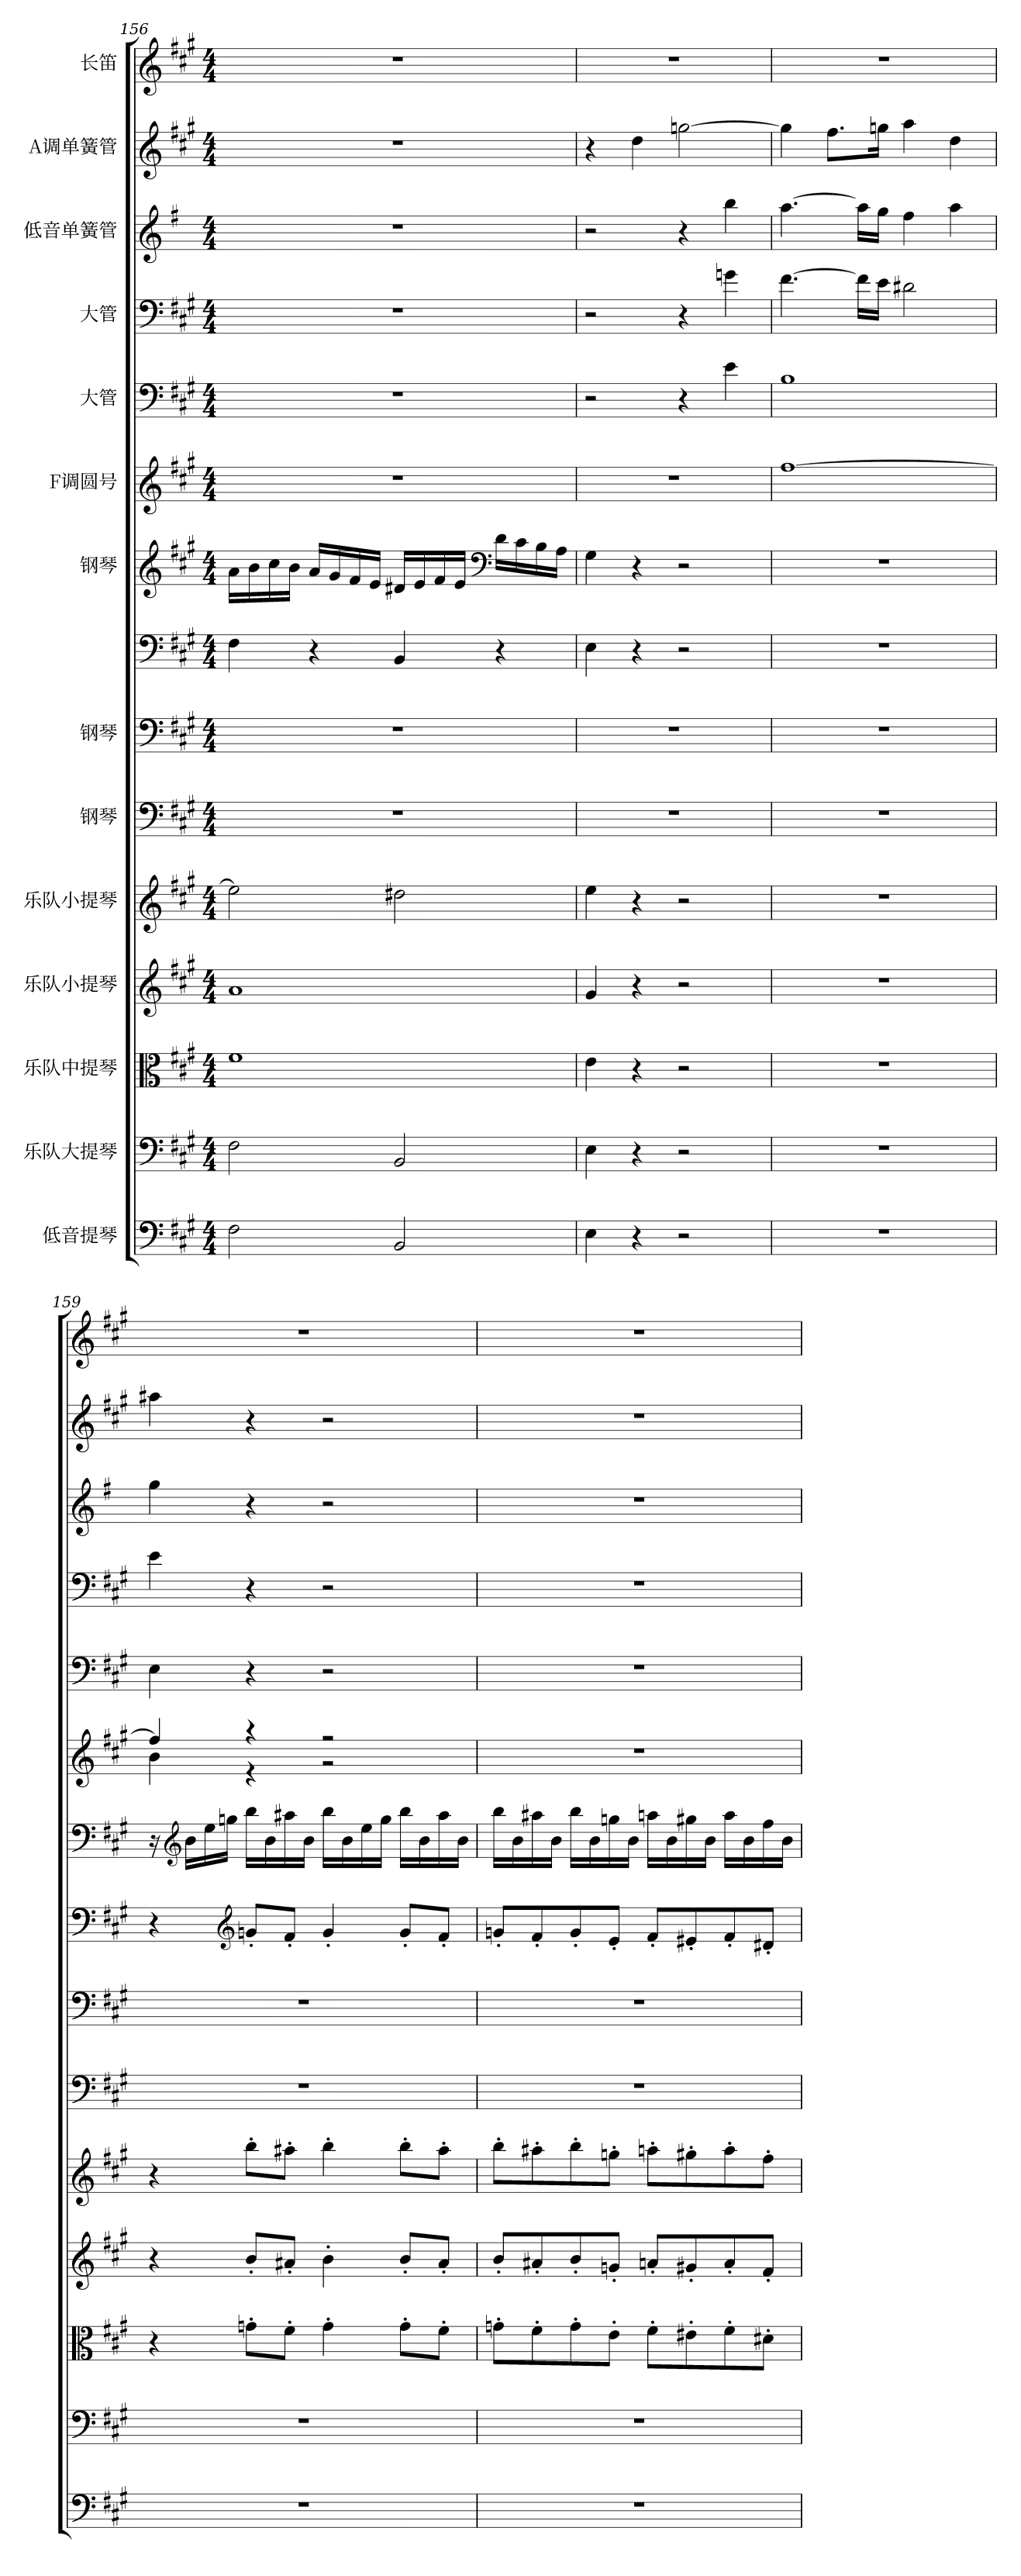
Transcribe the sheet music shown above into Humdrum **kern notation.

**kern	**kern	**kern	**kern	**kern	**kern	**kern	**kern	**kern	**kern	**kern	**kern	**kern	**kern	**kern
*part14	*part13	*part12	*part11	*part10	*part9	*part8	*part8	*part7	*part6	*part5	*part4	*part3	*part2	*part1
*staff15	*staff14	*staff13	*staff12	*staff11	*staff10	*staff9	*staff8	*staff7	*staff6	*staff5	*staff4	*staff3	*staff2	*staff1
*I"低音提琴	*I"乐队大提琴	*I"乐队中提琴	*I"乐队小提琴	*I"乐队小提琴	*I"钢琴	*I"钢琴	*	*I"钢琴	*I"F调圆号	*I"大管	*I"大管	*I"低音单簧管	*I"A调单簧管	*I"长笛
!!LO:PB:g=z
*clefF4	*clefF4	*clefC3	*clefG2	*clefG2	*clefF4	*clefF4	*clefF4	*clefG2	*clefG2	*clefF4	*clefF4	*clefG2	*clefG2	*clefG2
*ITrd7c12	*	*	*	*	*	*	*	*	*ITrd4c7	*	*	*ITrd8c14	*ITrd2c3	*
*k[f#c#g#]	*k[f#c#g#]	*k[f#c#g#]	*k[f#c#g#]	*k[f#c#g#]	*k[f#c#g#]	*k[f#c#g#]	*k[f#c#g#]	*k[f#c#g#]	*k[f#c#]	*k[f#c#g#]	*k[f#c#g#]	*k[f#]	*k[f#c#g#d#a#e#]	*k[f#c#g#]
*M4/4	*M4/4	*M4/4	*M4/4	*M4/4	*M4/4	*M4/4	*M4/4	*M4/4	*M4/4	*M4/4	*M4/4	*M4/4	*M4/4	*M4/4
=156	=156	=156	=156	=156	=156	=156	=156	=156	=156	=156	=156	=156	=156	=156
2FF#\	2F#\	1f#	1a	2ee\]	1r	1r	4F#\	16a\LL	1r	1r	1r	1r	1r	1r
.	.	.	.	.	.	.	.	16b\	.	.	.	.	.	.
.	.	.	.	.	.	.	.	16cc#\	.	.	.	.	.	.
.	.	.	.	.	.	.	.	16b\JJ	.	.	.	.	.	.
.	.	.	.	.	.	.	4r	16a/LL	.	.	.	.	.	.
.	.	.	.	.	.	.	.	16g#/	.	.	.	.	.	.
.	.	.	.	.	.	.	.	16f#/	.	.	.	.	.	.
.	.	.	.	.	.	.	.	16e/JJ	.	.	.	.	.	.
2BBB/	2BB/	.	.	2dd#X\	.	.	4BB/	16d#X/LL	.	.	.	.	.	.
.	.	.	.	.	.	.	.	16e/	.	.	.	.	.	.
.	.	.	.	.	.	.	.	16f#/	.	.	.	.	.	.
.	.	.	.	.	.	.	.	16e/JJ	.	.	.	.	.	.
*	*	*	*	*	*	*	*	*clefF4	*	*	*	*	*	*
.	.	.	.	.	.	.	4r	16d#\LL	.	.	.	.	.	.
.	.	.	.	.	.	.	.	16c#\	.	.	.	.	.	.
.	.	.	.	.	.	.	.	16B\	.	.	.	.	.	.
.	.	.	.	.	.	.	.	16A\JJ	.	.	.	.	.	.
=157	=157	=157	=157	=157	=157	=157	=157	=157	=157	=157	=157	=157	=157	=157
*	*	*	*	*	*	*	*	*	*	*	*	*	*	*MM120
4EE\	4E\	4e\	4g#/	4ee\	1r	1r	4E\	4G#\	1r	2r	2r	2r	4r	1r
4r	4r	4r	4r	4r	.	.	4r	4r	.	.	.	.	4b\	.
2r	2r	2r	2r	2r	.	.	2r	2r	.	4r	4r	4r	[2een\	.
.	.	.	.	.	.	.	.	.	.	4e\	4gn\	4b\	.	.
=158	=158	=158	=158	=158	=158	=158	=158	=158	=158	=158	=158	=158	=158	=158
1r	1r	1r	1r	1r	1r	1r	1r	1r	[1b	1B	[4.f#\	[4.a\	4ee\]	1r
.	.	.	.	.	.	.	.	.	.	.	.	.	8.dd#\L	.
.	.	.	.	.	.	.	.	.	.	.	16f#\LL]	16a\LL]	.	.
.	.	.	.	.	.	.	.	.	.	.	16e\JJ	16g\JJ	16een\Jk	.
.	.	.	.	.	.	.	.	.	.	.	2d#X\	4f#\	4ff#\	.
.	.	.	.	.	.	.	.	.	.	.	.	4a\	4b\	.
!!LO:PB:g=z
=159	=159	=159	=159	=159	=159	=159	=159	=159	=159	=159	=159	=159	=159	=159
*	*	*	*	*	*	*	*	*	*^	*	*	*	*	*
1r	1r	4r	4r	4r	1r	1r	4r	16r	4b/]	4e\	4E\	4e\	4g\	4ff##X\	1r
*	*	*	*	*	*	*	*	*clefG2	*	*	*	*	*	*	*
.	.	.	.	.	.	.	.	16b\LL	.	.	.	.	.	.	.
.	.	.	.	.	.	.	.	16ee\	.	.	.	.	.	.	.
.	.	.	.	.	.	.	.	16ggn\JJ	.	.	.	.	.	.	.
*	*	*	*	*	*	*	*clefG2	*	*	*	*	*	*	*	*
.	.	8gn'\L	8b'/L	8bb'\L	.	.	8gn'/L	16bb\LL	4r	4r	4r	4r	4r	4r	.
.	.	.	.	.	.	.	.	16b\	.	.	.	.	.	.	.
.	.	8f#'\J	8a#X'/J	8aa#X'\J	.	.	8f#'/J	16aa#X\	.	.	.	.	.	.	.
.	.	.	.	.	.	.	.	16b\JJ	.	.	.	.	.	.	.
.	.	4g'\	4b'\	4bb'\	.	.	4g'/	16bb\LL	2r	2r	2r	2r	2r	2r	.
.	.	.	.	.	.	.	.	16b\	.	.	.	.	.	.	.
.	.	.	.	.	.	.	.	16ee\	.	.	.	.	.	.	.
.	.	.	.	.	.	.	.	16gg\JJ	.	.	.	.	.	.	.
.	.	8g'\L	8b'/L	8bb'\L	.	.	8g'/L	16bb\LL	.	.	.	.	.	.	.
.	.	.	.	.	.	.	.	16b\	.	.	.	.	.	.	.
.	.	8f#'\J	8a#'/J	8aa#'\J	.	.	8f#'/J	16aa#\	.	.	.	.	.	.	.
.	.	.	.	.	.	.	.	16b\JJ	.	.	.	.	.	.	.
*	*	*	*	*	*	*	*	*	*v	*v	*	*	*	*	*
=160	=160	=160	=160	=160	=160	=160	=160	=160	=160	=160	=160	=160	=160	=160
1r	1r	8gn'\L	8b'/L	8bb'\L	1r	1r	8gn'/L	16bb\LL	1r	1r	1r	1r	1r	1r
.	.	.	.	.	.	.	.	16b\	.	.	.	.	.	.
.	.	8f#'\	8a#X'/	8aa#X'\	.	.	8f#'/	16aa#X\	.	.	.	.	.	.
.	.	.	.	.	.	.	.	16b\JJ	.	.	.	.	.	.
.	.	8g'\	8b'/	8bb'\	.	.	8g'/	16bb\LL	.	.	.	.	.	.
.	.	.	.	.	.	.	.	16b\	.	.	.	.	.	.
.	.	8e'\J	8gn'/J	8ggn'\J	.	.	8e'/J	16ggn\	.	.	.	.	.	.
.	.	.	.	.	.	.	.	16b\JJ	.	.	.	.	.	.
.	.	8f#'\L	8an'/L	8aan'\L	.	.	8f#'/L	16aan\LL	.	.	.	.	.	.
.	.	.	.	.	.	.	.	16b\	.	.	.	.	.	.
.	.	8e#X'\	8g#X'/	8gg#X'\	.	.	8e#X'/	16gg#X\	.	.	.	.	.	.
.	.	.	.	.	.	.	.	16b\JJ	.	.	.	.	.	.
.	.	8f#'\	8a'/	8aa'\	.	.	8f#'/	16aa\LL	.	.	.	.	.	.
.	.	.	.	.	.	.	.	16b\	.	.	.	.	.	.
.	.	8d#X'\J	8f#'/J	8ff#'\J	.	.	8d#X'/J	16ff#\	.	.	.	.	.	.
.	.	.	.	.	.	.	.	16b\JJ	.	.	.	.	.	.
=	=	=	=	=	=	=	=	=	=	=	=	=	=	=
*-	*-	*-	*-	*-	*-	*-	*-	*-	*-	*-	*-	*-	*-	*-
